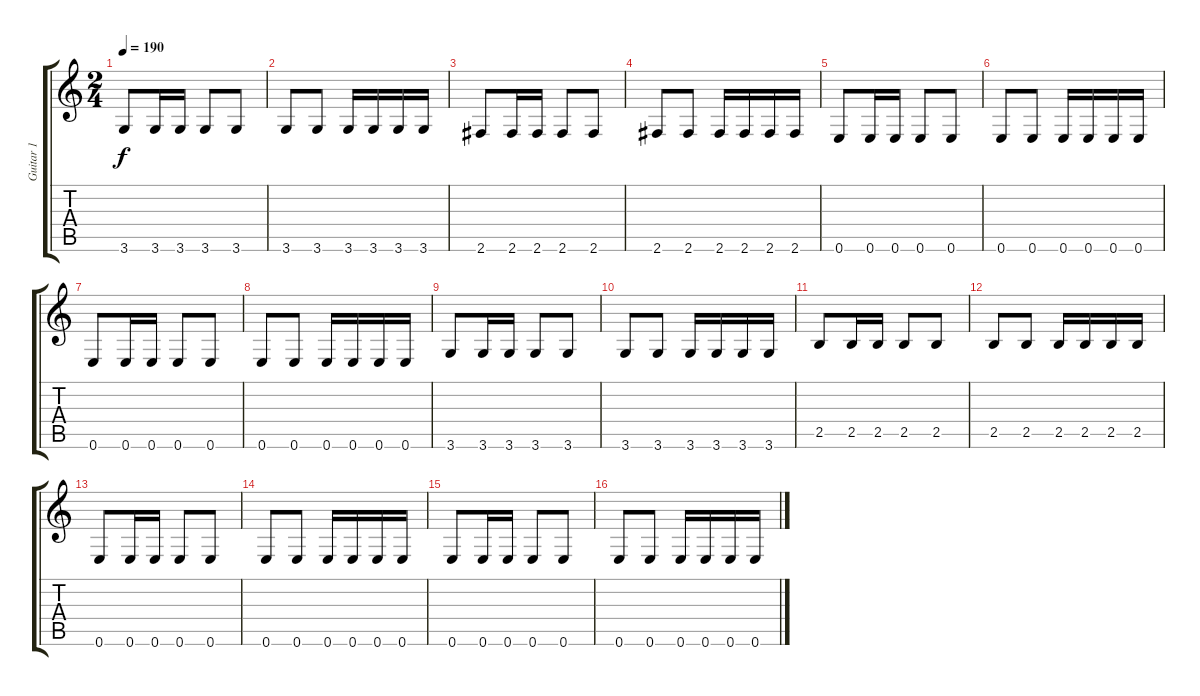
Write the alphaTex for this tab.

\track ("Guitar 1" "Guitar 1") {instrument distortionguitar}
\staff {score tabs}
\tuning (E4 B3 G3 D3 A2 E2) {hide}
\ts (2 4)
\tempo 190
\clef g2
\ks c
3.6.8{dy f} 3.6.16 3.6.16 3.6.8 3.6.8 |
3.6.8 3.6.8 3.6.16 3.6.16 3.6.16 3.6.16 |
2.6.8 2.6.16 2.6.16 2.6.8 2.6.8 |
2.6.8 2.6.8 2.6.16 2.6.16 2.6.16 2.6.16 |
0.6.8 0.6.16 0.6.16 0.6.8 0.6.8 |
0.6.8 0.6.8 0.6.16 0.6.16 0.6.16 0.6.16 |
0.6.8 0.6.16 0.6.16 0.6.8 0.6.8 |
0.6.8 0.6.8 0.6.16 0.6.16 0.6.16 0.6.16 |
3.6.8 3.6.16 3.6.16 3.6.8 3.6.8 |
3.6.8 3.6.8 3.6.16 3.6.16 3.6.16 3.6.16 |
2.5.8 2.5.16 2.5.16 2.5.8 2.5.8 |
2.5.8 2.5.8 2.5.16 2.5.16 2.5.16 2.5.16 |
0.6.8 0.6.16 0.6.16 0.6.8 0.6.8 |
0.6.8 0.6.8 0.6.16 0.6.16 0.6.16 0.6.16 |
0.6.8 0.6.16 0.6.16 0.6.8 0.6.8 |
0.6.8 0.6.8 0.6.16 0.6.16 0.6.16 0.6.16
